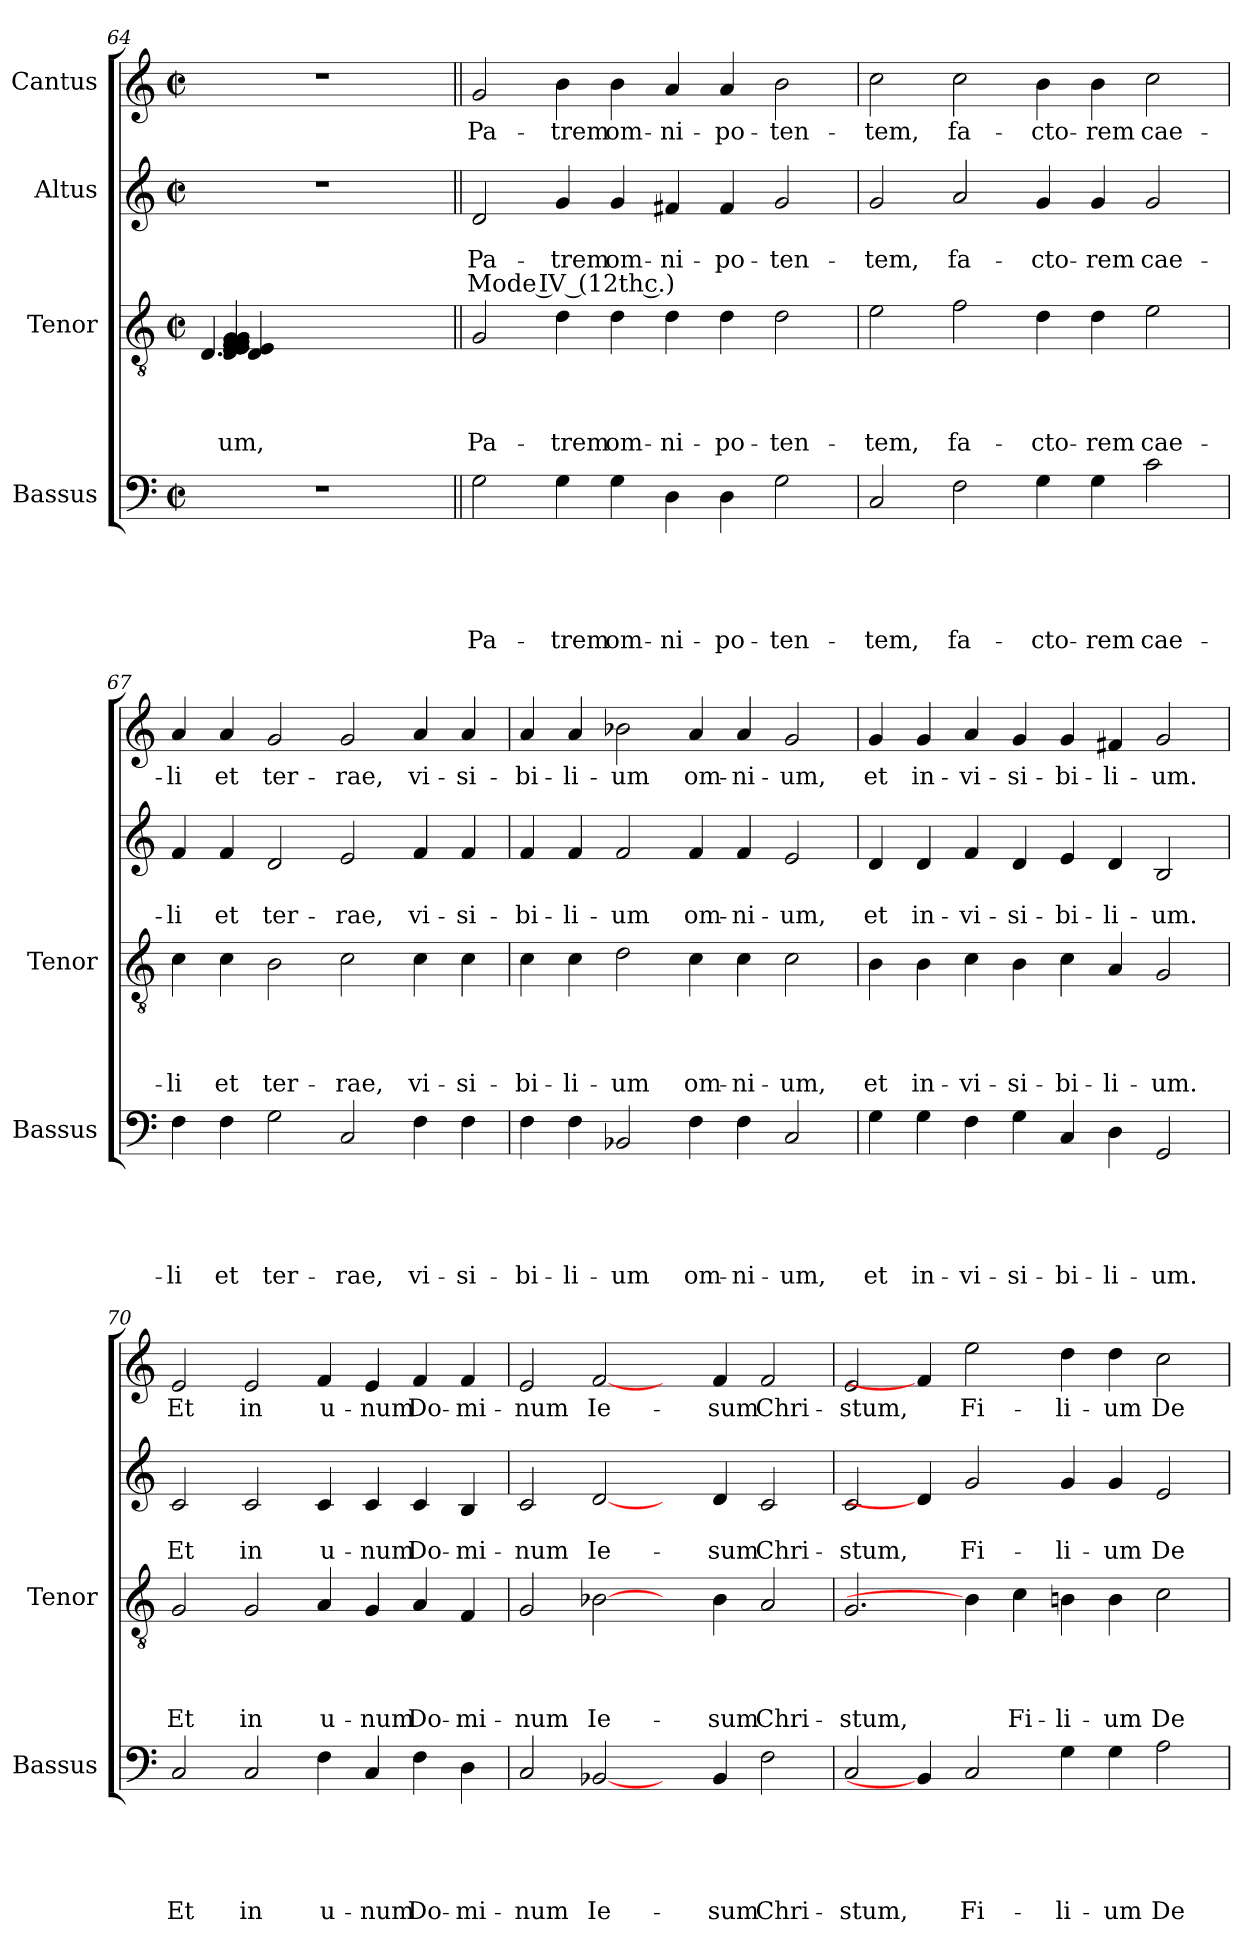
**kern	**text	**text	**text	**text	**text	**kern	**text	**text	**text	**text	**kern	**text	**text	**text	**kern	**text
*part4	*part4	*part4	*part4	*part4	*part4	*part3	*part3	*part3	*part3	*part3	*part2	*part2	*part2	*part2	*part1	*part1
*staff4	*staff4	*staff4	*staff4	*staff4	*staff4	*staff3	*staff3	*staff3	*staff3	*staff3	*staff2	*staff2	*staff2	*staff2	*staff1	*staff1
*I"Bassus	*	*	*	*	*	*I"Tenor	*	*	*	*	*I"Altus	*	*	*	*I"Cantus	*
*I'Bassus	*	*	*	*	*	*I'Tenor	*	*	*	*	*	*	*	*	*	*
!!LO:PB:g=z
*clefF4	*	*	*	*	*	*clefGv2	*	*	*	*	*clefG2	*	*	*	*clefG2	*
*k[]	*	*	*	*	*	*k[]	*	*	*	*	*k[]	*	*	*	*k[]	*
*C:	*	*	*	*	*	*C:	*	*	*	*	*C:	*	*	*	*C:	*
*M2/2	*	*	*	*	*	*M2/2	*	*	*	*	*M2/2	*	*	*	*M2/2	*
*met(c|)	*	*	*	*	*	*met(c|)	*	*	*	*	*met(c|)	*	*	*	*met(c|)	*
=64	=64	=64	=64	=64	=64	=64	=64	=64	=64	=64	=64	=64	=64	=64	=64	=64
!	!	!	!	!	!	!	!	!	!	!LO:LY:b	!	!	!	!	!	!
*	*	*	*	*	*	*^	*	*	*	*	*	*	*	*	*	*
!	!	!	!	!	!	!	!	!	!	!	!LO:LY:b	!	!	!	!	!	!
*	*	*	*	*	*	*	*^	*	*	*	*	*	*	*	*	*	*
1r	.	.	.	.	.	((4D/ 4E/ 4E/ 4E/ 4E/ 4F/ 4F/ 4F/ 4F/ 4G/ 4G/ 4G/	4.D/	4D/ 4E/)	.	.	.	-um,	1r	.	.	.	1r	.
.	.	.	.	.	.	2ryy	.	2ryy	.	.	.	.	.	.	.	.	.	.
.	.	.	.	.	.	.	2ryy	.	.	.	.	.	.	.	.	.	.	.
.	.	.	.	.	.	8ryy	.	8ryy	.	.	.	.	.	.	.	.	.	.
.	.	.	.	.	.	8ryy	8ryy	8ryy	.	.	.	.	.	.	.	.	.	.
=65||	=65||	=65||	=65||	=65||	=65||	=65||	=65||	=65||	=65||	=65||	=65||	=65||	=65||	=65||	=65||	=65||	=65||	=65||
!	!	!	!	!	!LO:LY:b	!	!	!	!	!	!	!LO:LY:b	!	!	!LO:LY:b	!LO:LY:b	!	!LO:LY:b
*	*	*	*	*	*	*v	*v	*v	*	*	*	*	*	*	*	*	*	*
2G\	.	.	.	.	Pa-	2G/	.	.	.	Pa-	2d/	.	Pa-	Mode IV (12th c.)	2g/	Pa-
!	!	!	!	!	!LO:LY:b	!	!	!	!	!LO:LY:b	!	!	!LO:LY:b	!	!	!LO:LY:b
4G\	.	.	.	.	-trem	4d\	.	.	.	-trem	4g/	.	-trem	.	4b\	-trem
!	!	!	!	!	!LO:LY:b	!	!	!	!	!LO:LY:b	!	!	!LO:LY:b	!	!	!LO:LY:b
4G\	.	.	.	.	om-	4d\	.	.	.	om-	4g/	.	om-	.	4b\	om-
!	!	!	!	!	!LO:LY:b:rj	!	!	!	!	!LO:LY:b:rj	!	!	!LO:LY:b:rj	!	!	!LO:LY:b:rj
4D\	.	.	.	.	-ni-	4d\	.	.	.	-ni-	4f#X/	.	-ni-	.	4a/	-ni-
!	!	!	!	!	!LO:LY:b	!	!	!	!	!LO:LY:b	!	!	!LO:LY:b	!	!	!LO:LY:b
4D\	.	.	.	.	-po-	4d\	.	.	.	-po-	4f#/	.	-po-	.	4a/	-po-
!	!	!	!	!	!LO:LY:b:rj	!	!	!	!	!LO:LY:b:rj	!	!	!LO:LY:b:rj	!	!	!LO:LY:b:rj
2G\	.	.	.	.	-ten-	2d\	.	.	.	-ten-	2g/	.	-ten-	.	2b\	-ten-
=66	=66	=66	=66	=66	=66	=66	=66	=66	=66	=66	=66	=66	=66	=66	=66	=66
!	!	!	!	!	!LO:LY:b	!	!	!	!	!LO:LY:b	!	!	!LO:LY:b	!	!	!LO:LY:b
2C/	.	.	.	.	-tem,	2e\	.	.	.	-tem,	2g/	.	-tem,	.	2cc\	-tem,
!	!	!	!	!	!LO:LY:b	!	!	!	!	!LO:LY:b	!	!	!LO:LY:b	!	!	!LO:LY:b
2F\	.	.	.	.	fa-	2f\	.	.	.	fa-	2a/	.	fa-	.	2cc\	fa-
!	!	!	!	!	!LO:LY:b	!	!	!	!	!LO:LY:b	!	!	!LO:LY:b	!	!	!LO:LY:b
4G\	.	.	.	.	-cto-	4d\	.	.	.	-cto-	4g/	.	-cto-	.	4b\	-cto-
!	!	!	!	!	!LO:LY:b:rj	!	!	!	!	!LO:LY:b:rj	!	!	!LO:LY:b:rj	!	!	!LO:LY:b:rj
4G\	.	.	.	.	-rem	4d\	.	.	.	-rem	4g/	.	-rem	.	4b\	-rem
!	!	!	!	!	!LO:LY:b	!	!	!	!	!LO:LY:b	!	!	!LO:LY:b	!	!	!LO:LY:b
2c\	.	.	.	.	cae-	2e\	.	.	.	cae-	2g/	.	cae-	.	2cc\	cae-
!!LO:LB:g=z
=67	=67	=67	=67	=67	=67	=67	=67	=67	=67	=67	=67	=67	=67	=67	=67	=67
!	!	!	!	!	!LO:LY:b	!	!	!	!	!LO:LY:b	!	!	!LO:LY:b	!	!	!LO:LY:b
4F\	.	.	.	.	-li	4c\	.	.	.	-li	4f/	.	-li	.	4a/	-li
!	!	!	!	!	!LO:LY:b	!	!	!	!	!LO:LY:b	!	!	!LO:LY:b	!	!	!LO:LY:b
4F\	.	.	.	.	et	4c\	.	.	.	et	4f/	.	et	.	4a/	et
!	!	!	!	!	!LO:LY:b	!	!	!	!	!LO:LY:b	!	!	!LO:LY:b	!	!	!LO:LY:b
2G\	.	.	.	.	ter-	2B\	.	.	.	ter-	2d/	.	ter-	.	2g/	ter-
!	!	!	!	!	!LO:LY:b	!	!	!	!	!LO:LY:b	!	!	!LO:LY:b	!	!	!LO:LY:b
2C/	.	.	.	.	-rae,	2c\	.	.	.	-rae,	2e/	.	-rae,	.	2g/	-rae,
!	!	!	!	!	!LO:LY:b	!	!	!	!	!LO:LY:b	!	!	!LO:LY:b	!	!	!LO:LY:b
4F\	.	.	.	.	vi-	4c\	.	.	.	vi-	4f/	.	vi-	.	4a/	vi-
!	!	!	!	!	!LO:LY:b	!	!	!	!	!LO:LY:b	!	!	!LO:LY:b	!	!	!LO:LY:b
4F\	.	.	.	.	-si-	4c\	.	.	.	-si-	4f/	.	-si-	.	4a/	-si-
=68	=68	=68	=68	=68	=68	=68	=68	=68	=68	=68	=68	=68	=68	=68	=68	=68
!	!	!	!	!	!LO:LY:b	!	!	!	!	!LO:LY:b	!	!	!LO:LY:b	!	!	!LO:LY:b
4F\	.	.	.	.	-bi-	4c\	.	.	.	-bi-	4f/	.	-bi-	.	4a/	-bi-
!	!	!	!	!	!LO:LY:b	!	!	!	!	!LO:LY:b	!	!	!LO:LY:b	!	!	!LO:LY:b
4F\	.	.	.	.	-li-	4c\	.	.	.	-li-	4f/	.	-li-	.	4a/	-li-
!	!	!	!	!	!LO:LY:b	!	!	!	!	!LO:LY:b	!	!	!LO:LY:b	!	!	!LO:LY:b
2BB-X/	.	.	.	.	-um	2d\	.	.	.	-um	2f/	.	-um	.	2b-X\	-um
!	!	!	!	!	!LO:LY:b	!	!	!	!	!LO:LY:b	!	!	!LO:LY:b	!	!	!LO:LY:b
4F\	.	.	.	.	om-	4c\	.	.	.	om-	4f/	.	om-	.	4a/	om-
!	!	!	!	!	!LO:LY:b:rj	!	!	!	!	!LO:LY:b:rj	!	!	!LO:LY:b:rj	!	!	!LO:LY:b:rj
4F\	.	.	.	.	-ni-	4c\	.	.	.	-ni-	4f/	.	-ni-	.	4a/	-ni-
!	!	!	!	!	!LO:LY:b	!	!	!	!	!LO:LY:b	!	!	!LO:LY:b	!	!	!LO:LY:b
2C/	.	.	.	.	-um,	2c\	.	.	.	-um,	2e/	.	-um,	.	2g/	-um,
=69	=69	=69	=69	=69	=69	=69	=69	=69	=69	=69	=69	=69	=69	=69	=69	=69
!	!	!	!	!	!LO:LY:b	!	!	!	!	!LO:LY:b	!	!	!LO:LY:b	!	!	!LO:LY:b
4G\	.	.	.	.	et	4B\	.	.	.	et	4d/	.	et	.	4g/	et
!	!	!	!	!	!LO:LY:b	!	!	!	!	!LO:LY:b	!	!	!LO:LY:b	!	!	!LO:LY:b
4G\	.	.	.	.	in-	4B\	.	.	.	in-	4d/	.	in-	.	4g/	in-
!	!	!	!	!	!LO:LY:b	!	!	!	!	!LO:LY:b	!	!	!LO:LY:b	!	!	!LO:LY:b
4F\	.	.	.	.	-vi-	4c\	.	.	.	-vi-	4f/	.	-vi-	.	4a/	-vi-
!	!	!	!	!	!LO:LY:b	!	!	!	!	!LO:LY:b	!	!	!LO:LY:b	!	!	!LO:LY:b
4G\	.	.	.	.	-si-	4B\	.	.	.	-si-	4d/	.	-si-	.	4g/	-si-
!	!	!	!	!	!LO:LY:b	!	!	!	!	!LO:LY:b	!	!	!LO:LY:b	!	!	!LO:LY:b
4C/	.	.	.	.	-bi-	4c\	.	.	.	-bi-	4e/	.	-bi-	.	4g/	-bi-
!	!	!	!	!	!LO:LY:b	!	!	!	!	!LO:LY:b	!	!	!LO:LY:b	!	!	!LO:LY:b
4D\	.	.	.	.	-li-	4A/	.	.	.	-li-	4d/	.	-li-	.	4f#X/	-li-
!	!	!	!	!	!LO:LY:b	!	!	!	!	!LO:LY:b	!	!	!LO:LY:b	!	!	!LO:LY:b
2GG/	.	.	.	.	-um.	2G/	.	.	.	-um.	2B/	.	-um.	.	2g/	-um.
=70	=70	=70	=70	=70	=70	=70	=70	=70	=70	=70	=70	=70	=70	=70	=70	=70
!	!	!	!	!	!LO:LY:b	!	!	!	!	!LO:LY:b	!	!	!LO:LY:b	!	!	!LO:LY:b
2C/	.	.	.	.	Et	2G/	.	.	.	Et	2c/	.	Et	.	2e/	Et
!	!	!	!	!	!LO:LY:b	!	!	!	!	!LO:LY:b	!	!	!LO:LY:b	!	!	!LO:LY:b
2C/	.	.	.	.	in	2G/	.	.	.	in	2c/	.	in	.	2e/	in
!	!	!	!	!	!LO:LY:b	!	!	!	!	!LO:LY:b	!	!	!LO:LY:b	!	!	!LO:LY:b
4F\	.	.	.	.	u-	4A/	.	.	.	u-	4c/	.	u-	.	4f/	u-
!	!	!	!	!	!LO:LY:b	!	!	!	!	!LO:LY:b	!	!	!LO:LY:b	!	!	!LO:LY:b
4C/	.	.	.	.	-num	4G/	.	.	.	-num	4c/	.	-num	.	4e/	-num
!	!	!	!	!	!LO:LY:b	!	!	!	!	!LO:LY:b	!	!	!LO:LY:b	!	!	!LO:LY:b
4F\	.	.	.	.	Do-	4A/	.	.	.	Do-	4c/	.	Do-	.	4f/	Do-
!	!	!	!	!	!LO:LY:b:rj	!	!	!	!	!LO:LY:b:rj	!	!	!LO:LY:b:rj	!	!	!LO:LY:b:rj
4D\	.	.	.	.	-mi-	4F/	.	.	.	-mi-	4B/	.	-mi-	.	4f/	-mi-
!!LO:LB:g=z
=71	=71	=71	=71	=71	=71	=71	=71	=71	=71	=71	=71	=71	=71	=71	=71	=71
!	!	!	!	!	!LO:LY:b	!	!	!	!	!LO:LY:b	!	!	!LO:LY:b	!	!	!LO:LY:b
2C/	.	.	.	.	-num	2G/	.	.	.	-num	2c/	.	-num	.	2e/	-num
!	!	!	!	!	!LO:LY:b	!	!	!	!	!LO:LY:b	!	!	!LO:LY:b	!	!	!LO:LY:b
[2BB-X/	.	.	.	.	Ie-	[2B-X\	.	.	.	Ie-	[2d/	.	Ie-	.	[2f/	Ie-
4ryy	.	.	.	.	.	4ryy	.	.	.	.	4ryy	.	.	.	4ryy	.
!	!	!	!	!	!LO:LY:b	!	!	!	!	!LO:LY:b	!	!	!LO:LY:b	!	!	!LO:LY:b
4BB-/	.	.	.	.	-sum	4B-\	.	.	.	-sum	4d/	.	-sum	.	4f/	-sum
!	!	!	!	!	!LO:LY:b	!	!	!	!	!LO:LY:b	!	!	!LO:LY:b	!	!	!LO:LY:b
2F\	.	.	.	.	Chri-	2A/	.	.	.	Chri-	2c/	.	Chri-	.	2f/	Chri-
=72	=72	=72	=72	=72	=72	=72	=72	=72	=72	=72	=72	=72	=72	=72	=72	=72
!	!	!	!	!	!LO:LY:b	!	!	!	!	!LO:LY:b	!	!	!LO:LY:b	!	!	!LO:LY:b
2C/	.	.	.	.	-stum,	2.G/	.	.	.	-stum,	2c/	.	-stum,	.	2e/	-stum,
4BB-/]	.	.	.	.	.	.	.	.	.	.	4d/]	.	.	.	4f/]	.
!	!	!	!	!	!LO:LY:b	!	!	!	!	!	!	!	!LO:LY:b	!	!	!LO:LY:b
2C/	.	.	.	.	Fi-	4B-\]	.	.	.	.	2g/	.	Fi-	.	2ee\	Fi-
!	!	!	!	!	!	!	!	!	!	!LO:LY:b	!	!	!	!	!	!
.	.	.	.	.	.	4c\	.	.	.	Fi-	.	.	.	.	.	.
!	!	!	!	!	!LO:LY:b	!	!	!	!	!LO:LY:b	!	!	!LO:LY:b	!	!	!LO:LY:b
4G\	.	.	.	.	-li-	4Bn\	.	.	.	-li-	4g/	.	-li-	.	4dd\	-li-
!	!	!	!	!	!LO:LY:b	!	!	!	!	!LO:LY:b	!	!	!LO:LY:b	!	!	!LO:LY:b
4G\	.	.	.	.	-um	4B\	.	.	.	-um	4g/	.	-um	.	4dd\	-um
!	!	!	!	!	!LO:LY:b	!	!	!	!	!LO:LY:b	!	!	!LO:LY:b	!	!	!LO:LY:b
2A\	.	.	.	.	De-	2c\	.	.	.	De-	2e/	.	De-	.	2cc\	De-
=	=	=	=	=	=	=	=	=	=	=	=	=	=	=	=	=
*-	*-	*-	*-	*-	*-	*-	*-	*-	*-	*-	*-	*-	*-	*-	*-	*-
